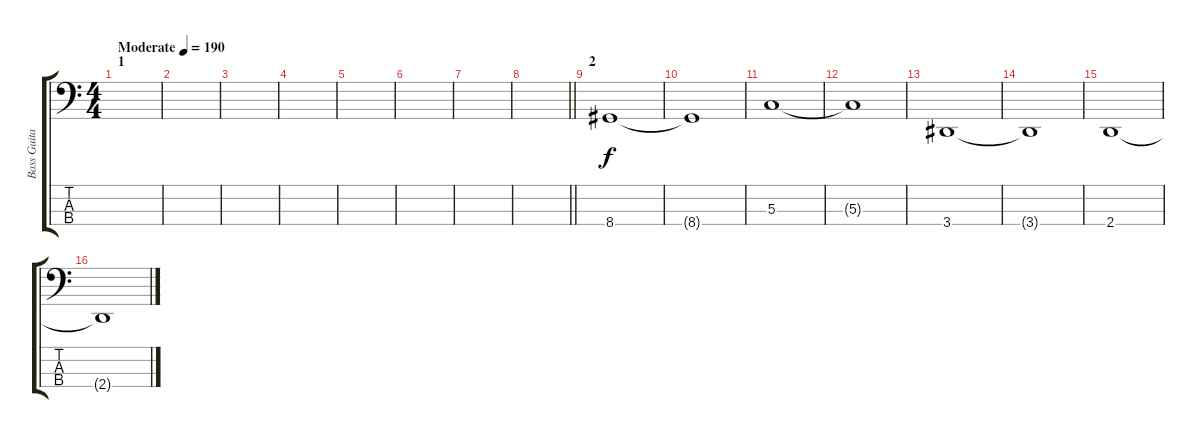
\track ("Bass Guitar" "Bass Guita") {instrument electricbassfinger}
\staff {score tabs}
\tuning (F2 C2 G1 C1) {hide}
\ts (4 4)
\section ("" "1")
\tempo (190 "Moderate")
\clef f4
\ks c
|
|
|
|
|
|
|
\barLineRight lightlight
|
\section ("" "2")
8.4.1 |
8.4{t}.1 |
5.3.1 |
5.3{t}.1 |
3.4.1 |
3.4{t}.1 |
2.4.1 |
2.4{t}.1
